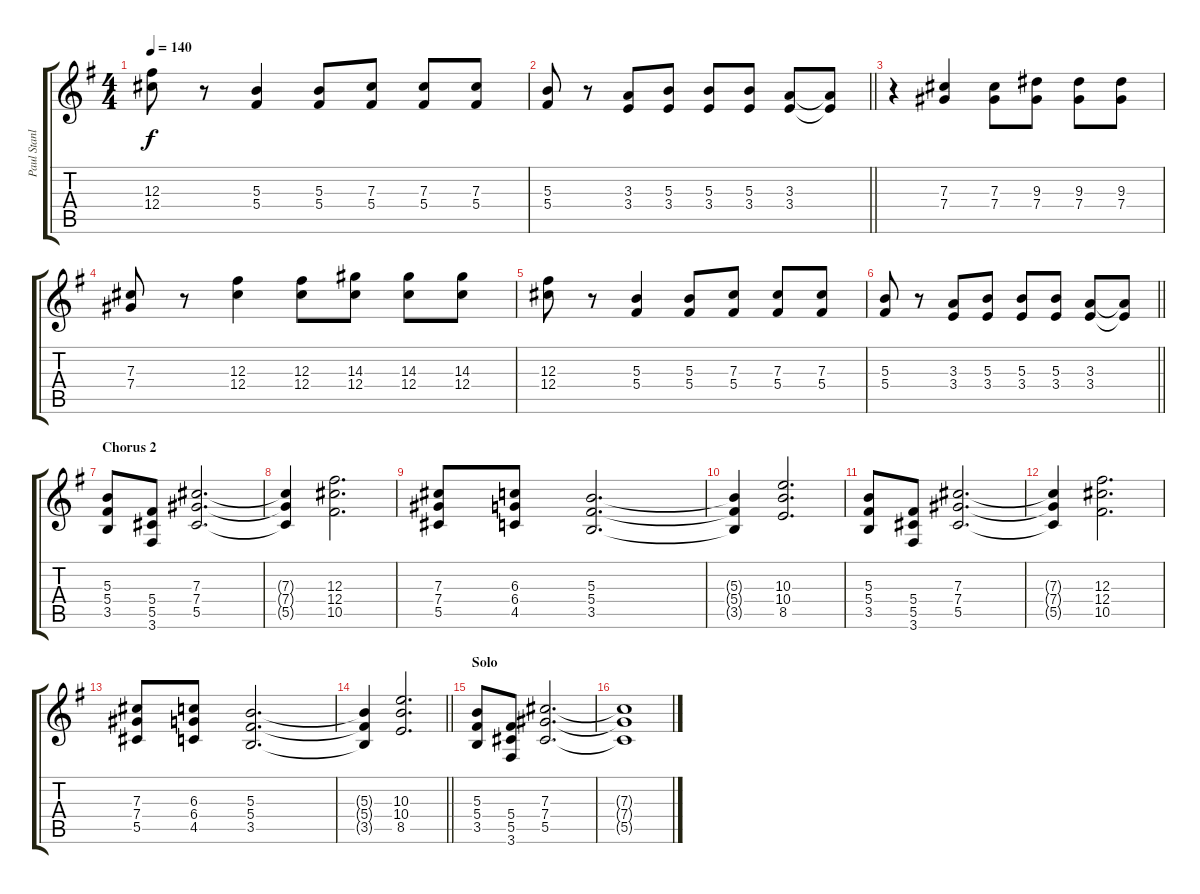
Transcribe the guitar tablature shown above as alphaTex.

\track ("Paul Stanley" "Paul Stanl") {instrument distortionguitar}
\staff {score tabs}
\tuning (Eb4 Bb3 Gb3 Db3 Ab2 Eb2) {hide}
\ts (4 4)
\tempo 140
\clef g2
\ks g
(12.3 12.4).8{dy f} r.8 (5.3 5.4).4 (5.3 5.4).8 (7.3 5.4).8 (7.3 5.4).8 (7.3 5.4).8 |
\barLineRight lightlight
(5.3 5.4).8 r.8 (3.3 3.4).8 (5.3 3.4).8 (5.3 3.4).8 (5.3 3.4).8 (3.3 3.4).8 (3.3{t} 3.4{t}).8 |
r.4 (7.3 7.4).4 (7.3 7.4).8 (9.3 7.4).8 (9.3 7.4).8 (9.3 7.4).8 |
(7.3 7.4).8 r.8 (12.3 12.4).4 (12.3 12.4).8 (14.3 12.4).8 (14.3 12.4).8 (14.3 12.4).8 |
(12.3 12.4).8 r.8 (5.3 5.4).4 (5.3 5.4).8 (7.3 5.4).8 (7.3 5.4).8 (7.3 5.4).8 |
\barLineRight lightlight
(5.3 5.4).8 r.8 (3.3 3.4).8 (5.3 3.4).8 (5.3 3.4).8 (5.3 3.4).8 (3.3 3.4).8 (3.3{t} 3.4{t}).8 |
\section ("" "Chorus 2")
(5.3 5.4 3.5).8 (5.4 5.5 3.6).8 (7.3 7.4 5.5).2{d} |
(7.3{t} 7.4{t} 5.5{t}).4 (12.3 12.4 10.5).2{d} |
(7.3 7.4 5.5).8 (6.3 6.4 4.5).8 (5.3 5.4 3.5).2{d} |
(5.3{t} 5.4{t} 3.5{t}).4 (10.3 10.4 8.5).2{d} |
(5.3 5.4 3.5).8 (5.4 5.5 3.6).8 (7.3 7.4 5.5).2{d} |
(7.3{t} 7.4{t} 5.5{t}).4 (12.3 12.4 10.5).2{d} |
(7.3 7.4 5.5).8 (6.3 6.4 4.5).8 (5.3 5.4 3.5).2{d} |
\barLineRight lightlight
(5.3{t} 5.4{t} 3.5{t}).4 (10.3 10.4 8.5).2{d} |
\section ("" "Solo")
(5.3 5.4 3.5).8 (5.4 5.5 3.6).8 (7.3 7.4 5.5).2{d} |
(7.3{t} 7.4{t} 5.5{t}).1
